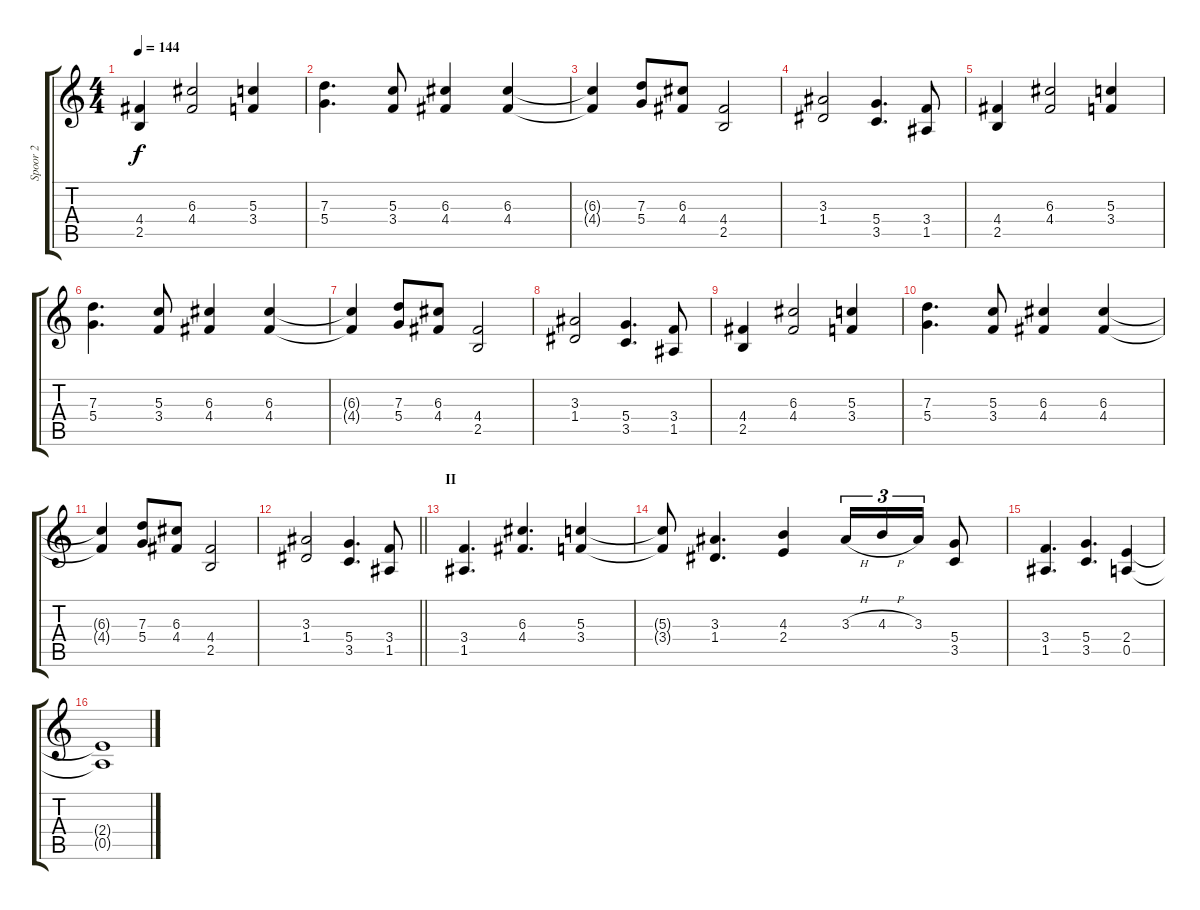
\track ("Spoor 2" "Spoor 2") {instrument overdrivenguitar}
\staff {score tabs}
\tuning (E4 B3 G3 D3 A2 E2) {hide}
\ts (4 4)
\tempo 144
\clef g2
\ks c
(4.4 2.5).4{dy f} (6.3 4.4).2 (5.3 3.4).4 |
(7.3 5.4).4{d} (5.3 3.4).8 (6.3 4.4).4 (6.3 4.4).4 |
(6.3{t} 4.4{t}).4 (7.3 5.4).8 (6.3 4.4).8 (4.4 2.5).2 |
(3.3 1.4).2 (5.4 3.5).4{d} (3.4 1.5).8 |
(4.4 2.5).4 (6.3 4.4).2 (5.3 3.4).4 |
(7.3 5.4).4{d} (5.3 3.4).8 (6.3 4.4).4 (6.3 4.4).4 |
(6.3{t} 4.4{t}).4 (7.3 5.4).8 (6.3 4.4).8 (4.4 2.5).2 |
(3.3 1.4).2 (5.4 3.5).4{d} (3.4 1.5).8 |
(4.4 2.5).4 (6.3 4.4).2 (5.3 3.4).4 |
(7.3 5.4).4{d} (5.3 3.4).8 (6.3 4.4).4 (6.3 4.4).4 |
(6.3{t} 4.4{t}).4 (7.3 5.4).8 (6.3 4.4).8 (4.4 2.5).2 |
\barLineRight lightlight
(3.3 1.4).2 (5.4 3.5).4{d} (3.4 1.5).8 |
\section ("" "II")
(3.4 1.5).4{d} (6.3 4.4).4{d} (5.3 3.4).4 |
(5.3{t} 3.4{t}).8 (3.3 1.4).4{d} (4.3 2.4).4 3.3{h}.16{tu (3 2)} 4.3{h}.16{tu (3 2)} 3.3.16{tu (3 2)} (5.4 3.5).8 |
(3.4 1.5).4{d} (5.4 3.5).4{d} (2.4 0.5).4 |
(2.4{t} 0.5{t}).1
